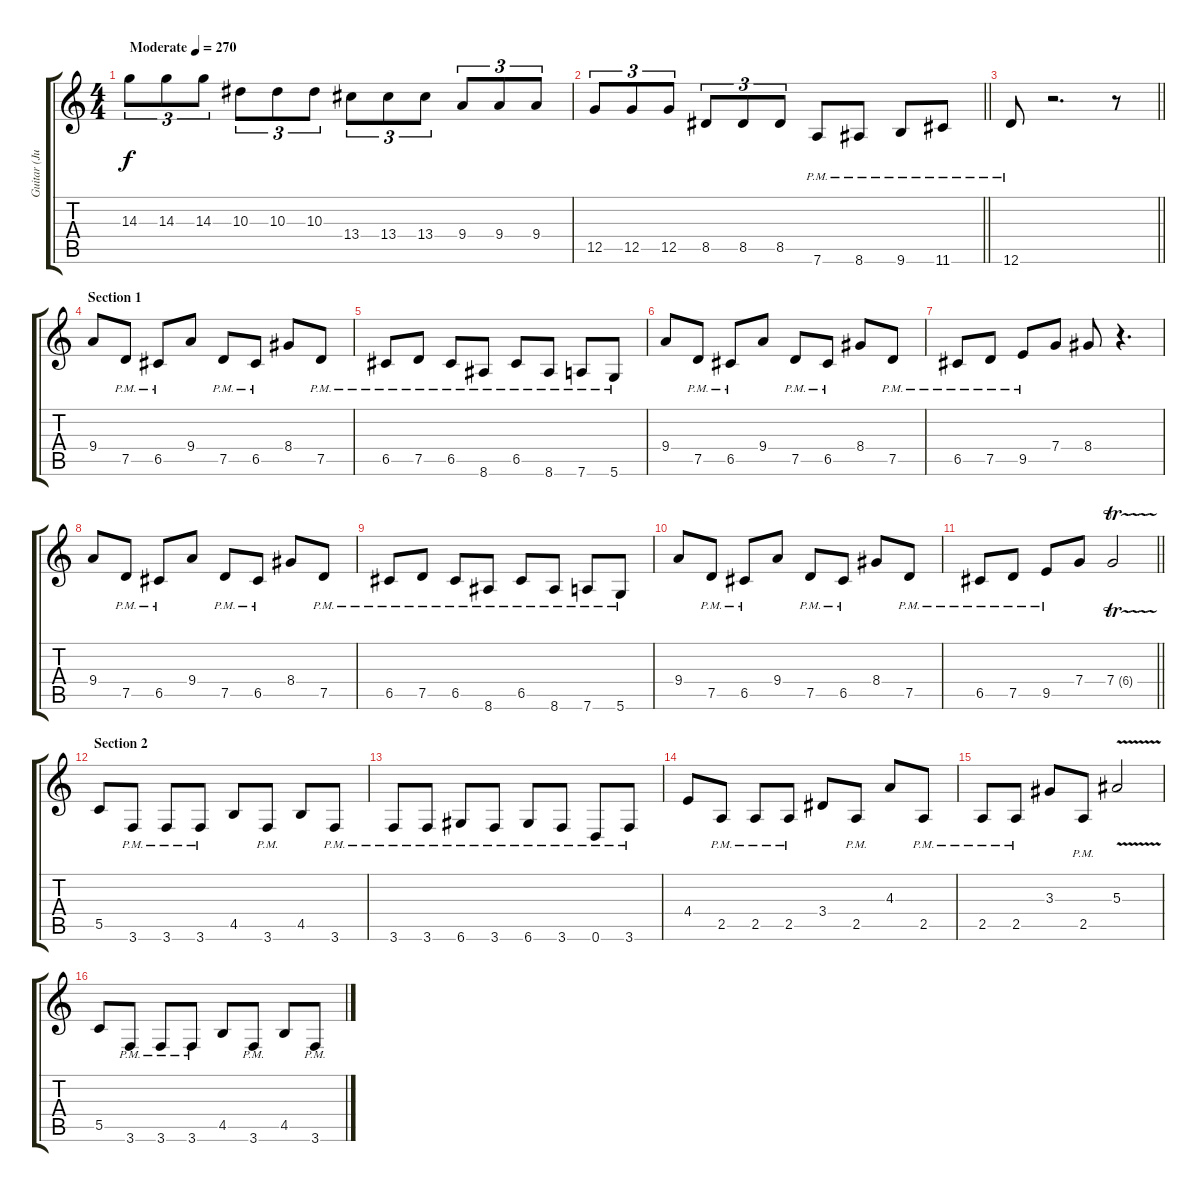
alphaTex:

\track ("Guitar (Juha)" "Guitar (Ju") {instrument distortionguitar}
\staff {score tabs}
\tuning (D4 A3 F3 C3 G2 D2) {hide}
\ts (4 4)
\tempo (270 "Moderate")
\clef g2
\ks c
14.3.8{tu (3 2) dy f instrument distortionguitar} 14.3.8{tu (3 2)} 14.3.8{tu (3 2)} 10.3.8{tu (3 2)} 10.3.8{tu (3 2)} 10.3.8{tu (3 2)} 13.4.8{tu (3 2)} 13.4.8{tu (3 2)} 13.4.8{tu (3 2)} 9.4.8{tu (3 2)} 9.4.8{tu (3 2)} 9.4.8{tu (3 2)} |
\barLineRight lightlight
12.5.8{tu (3 2)} 12.5.8{tu (3 2)} 12.5.8{tu (3 2)} 8.5.8{tu (3 2)} 8.5.8{tu (3 2)} 8.5.8{tu (3 2)} 7.6{pm}.8 8.6{pm}.8 9.6{pm}.8 11.6{pm}.8 |
\barLineRight lightlight
12.6{pm}.8 r.2{d} r.8 |
\section ("" "Section 1")
9.4.8 7.5{pm}.8 6.5{pm}.8 9.4.8 7.5{pm}.8 6.5{pm}.8 8.4.8 7.5{pm}.8 |
6.5{pm}.8 7.5{pm}.8 6.5{pm}.8 8.6{pm}.8 6.5{pm}.8 8.6{pm}.8 7.6{pm}.8 5.6{pm}.8 |
9.4.8 7.5{pm}.8 6.5{pm}.8 9.4.8 7.5{pm}.8 6.5{pm}.8 8.4.8 7.5{pm}.8 |
6.5{pm}.8 7.5{pm}.8 9.5{pm}.8 7.4.8 8.4.8 r.4{d} |
9.4.8 7.5{pm}.8 6.5{pm}.8 9.4.8 7.5{pm}.8 6.5{pm}.8 8.4.8 7.5{pm}.8 |
6.5{pm}.8 7.5{pm}.8 6.5{pm}.8 8.6{pm}.8 6.5{pm}.8 8.6{pm}.8 7.6{pm}.8 5.6{pm}.8 |
9.4.8 7.5{pm}.8 6.5{pm}.8 9.4.8 7.5{pm}.8 6.5{pm}.8 8.4.8 7.5{pm}.8 |
\barLineRight lightlight
6.5{pm}.8 7.5{pm}.8 9.5{pm}.8 7.4.8 7.4{tr (6 32)}.2 |
\section ("" "Section 2")
5.5.8 3.6{pm}.8 3.6{pm}.8 3.6{pm}.8 4.5.8 3.6{pm}.8 4.5.8 3.6{pm}.8 |
3.6{pm}.8 3.6{pm}.8 6.6{pm}.8 3.6{pm}.8 6.6{pm}.8 3.6{pm}.8 0.6{pm}.8 3.6{pm}.8 |
4.4.8 2.5{pm}.8 2.5{pm}.8 2.5{pm}.8 3.4.8 2.5{pm}.8 4.3.8 2.5{pm}.8 |
2.5{pm}.8 2.5{pm}.8 3.3.8 2.5{pm}.8 5.3{v}.2 |
5.5.8 3.6{pm}.8 3.6{pm}.8 3.6{pm}.8 4.5.8 3.6{pm}.8 4.5.8 3.6{pm}.8
